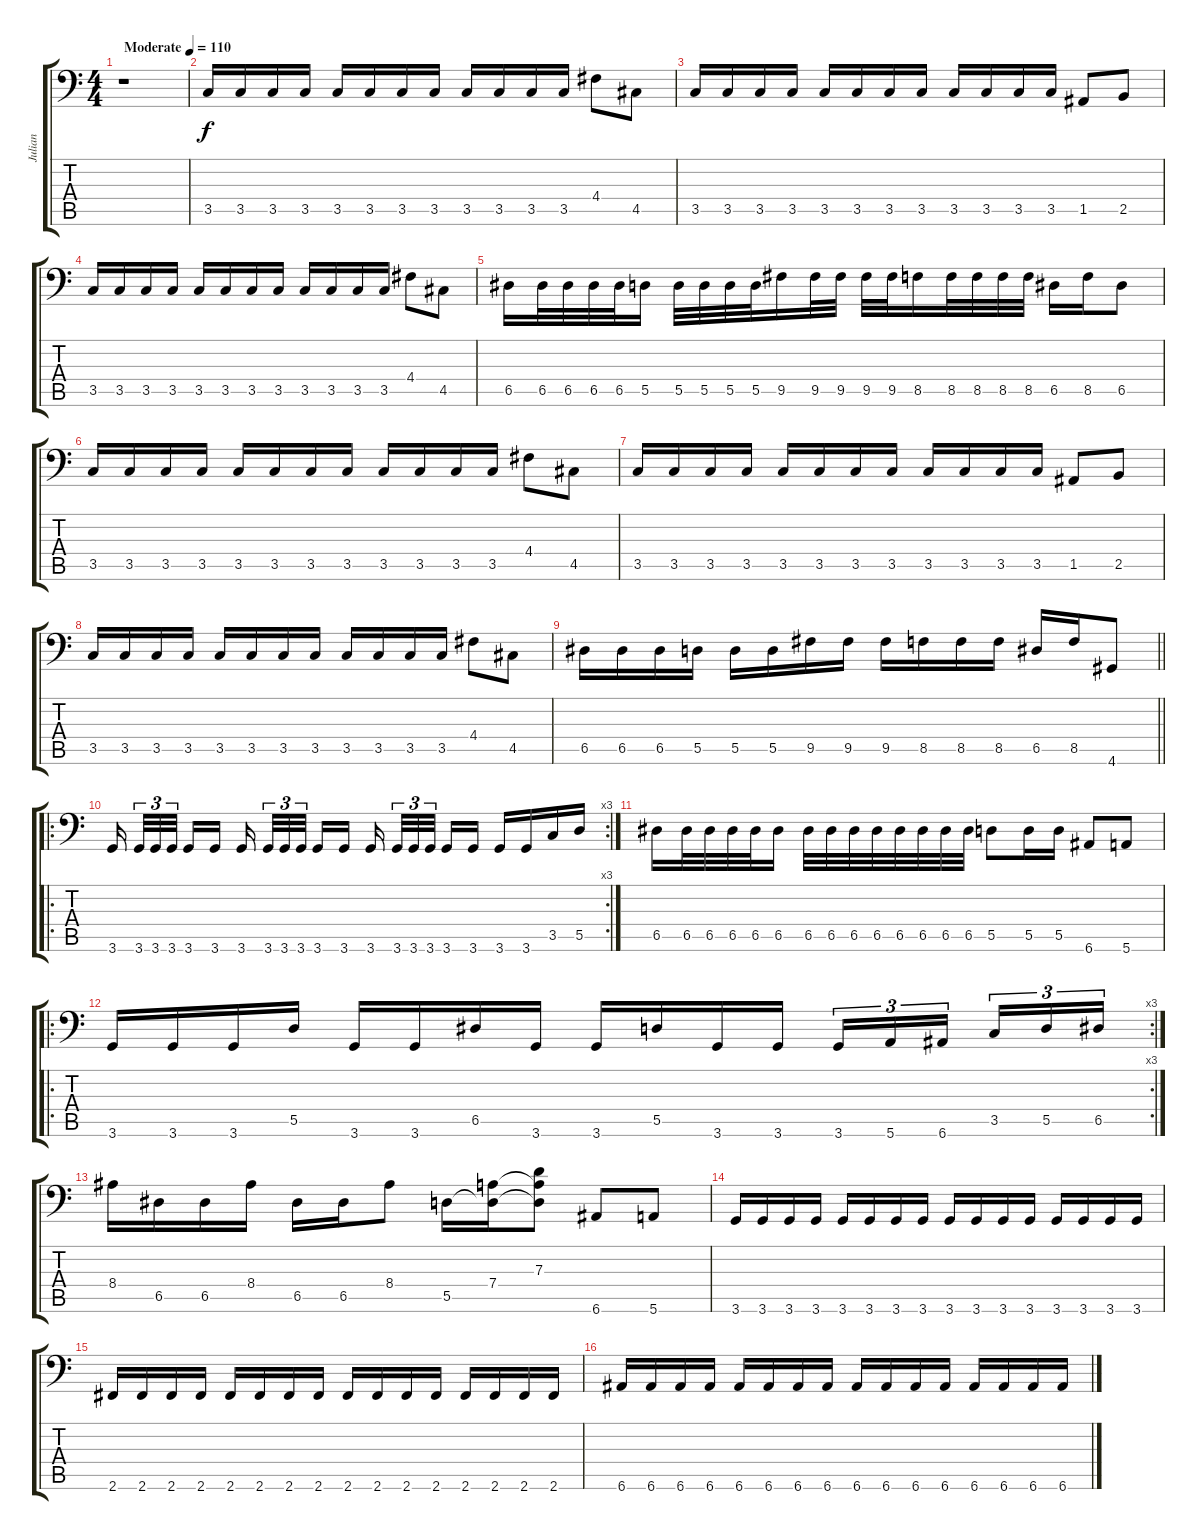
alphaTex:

\track ("Julian" "Julian") {instrument electricbasspick}
\staff {score tabs}
\tuning (E3 B2 G2 D2 A1 E1) {hide}
\ts (4 4)
\tempo (110 "Moderate")
\clef f4
\ks c
r.1{dy f instrument electricbasspick} |
3.5.16 3.5.16 3.5.16 3.5.16 3.5.16 3.5.16 3.5.16 3.5.16 3.5.16 3.5.16 3.5.16 3.5.16 4.4.8 4.5.8 |
3.5.16 3.5.16 3.5.16 3.5.16 3.5.16 3.5.16 3.5.16 3.5.16 3.5.16 3.5.16 3.5.16 3.5.16 1.5.8 2.5.8 |
3.5.16 3.5.16 3.5.16 3.5.16 3.5.16 3.5.16 3.5.16 3.5.16 3.5.16 3.5.16 3.5.16 3.5.16 4.4.8 4.5.8 |
6.5.16 6.5.32 6.5.32 6.5.32 6.5.32 5.5.16 5.5.32 5.5.32 5.5.32 5.5.32 9.5.16 9.5.32 9.5.32 9.5.32 9.5.32 8.5.16 8.5.32 8.5.32 8.5.32 8.5.32 6.5.16 8.5.16 6.5.8 |
3.5.16 3.5.16 3.5.16 3.5.16 3.5.16 3.5.16 3.5.16 3.5.16 3.5.16 3.5.16 3.5.16 3.5.16 4.4.8 4.5.8 |
3.5.16 3.5.16 3.5.16 3.5.16 3.5.16 3.5.16 3.5.16 3.5.16 3.5.16 3.5.16 3.5.16 3.5.16 1.5.8 2.5.8 |
3.5.16 3.5.16 3.5.16 3.5.16 3.5.16 3.5.16 3.5.16 3.5.16 3.5.16 3.5.16 3.5.16 3.5.16 4.4.8 4.5.8 |
\barLineRight lightlight
6.5.16 6.5.16 6.5.16 5.5.16 5.5.16 5.5.16 9.5.16 9.5.16 9.5.16 8.5.16 8.5.16 8.5.16 6.5.16 8.5.16 4.6.8 |
\ro
\rc 3
3.6.16{beam splitsecondary} 3.6.32{tu (3 2)} 3.6.32{tu (3 2)} 3.6.32{tu (3 2) beam splitsecondary} 3.6.16 3.6.16 3.6.16{beam splitsecondary} 3.6.32{tu (3 2)} 3.6.32{tu (3 2)} 3.6.32{tu (3 2) beam splitsecondary} 3.6.16 3.6.16 3.6.16{beam splitsecondary} 3.6.32{tu (3 2)} 3.6.32{tu (3 2)} 3.6.32{tu (3 2) beam splitsecondary} 3.6.16 3.6.16 3.6.16 3.6.16 3.5.16 5.5.16 |
6.5.16 6.5.32 6.5.32 6.5.32 6.5.32 6.5.16 6.5.32 6.5.32 6.5.32 6.5.32 6.5.32 6.5.32 6.5.32 6.5.32 5.5.8 5.5.16 5.5.16 6.6.8 5.6.8 |
\ro
\rc 3
3.6.16 3.6.16 3.6.16 5.5.16 3.6.16 3.6.16 6.5.16 3.6.16 3.6.16 5.5.16 3.6.16 3.6.16 3.6.16{tu (3 2)} 5.6.16{tu (3 2)} 6.6.16{tu (3 2) beam splitsecondary} 3.5.16{tu (3 2)} 5.5.16{tu (3 2)} 6.5.16{tu (3 2)} |
8.4.16 6.5.16 6.5.16 8.4.16 6.5.16 6.5.16 8.4.8 5.5.16 (7.4 5.5{t}).16 (7.3 7.4{t} 5.5{t}).8 6.6.8 5.6.8 |
3.6.16 3.6.16 3.6.16 3.6.16 3.6.16 3.6.16 3.6.16 3.6.16 3.6.16 3.6.16 3.6.16 3.6.16 3.6.16 3.6.16 3.6.16 3.6.16 |
2.6.16 2.6.16 2.6.16 2.6.16 2.6.16 2.6.16 2.6.16 2.6.16 2.6.16 2.6.16 2.6.16 2.6.16 2.6.16 2.6.16 2.6.16 2.6.16 |
6.6.16 6.6.16 6.6.16 6.6.16 6.6.16 6.6.16 6.6.16 6.6.16 6.6.16 6.6.16 6.6.16 6.6.16 6.6.16 6.6.16 6.6.16 6.6.16
